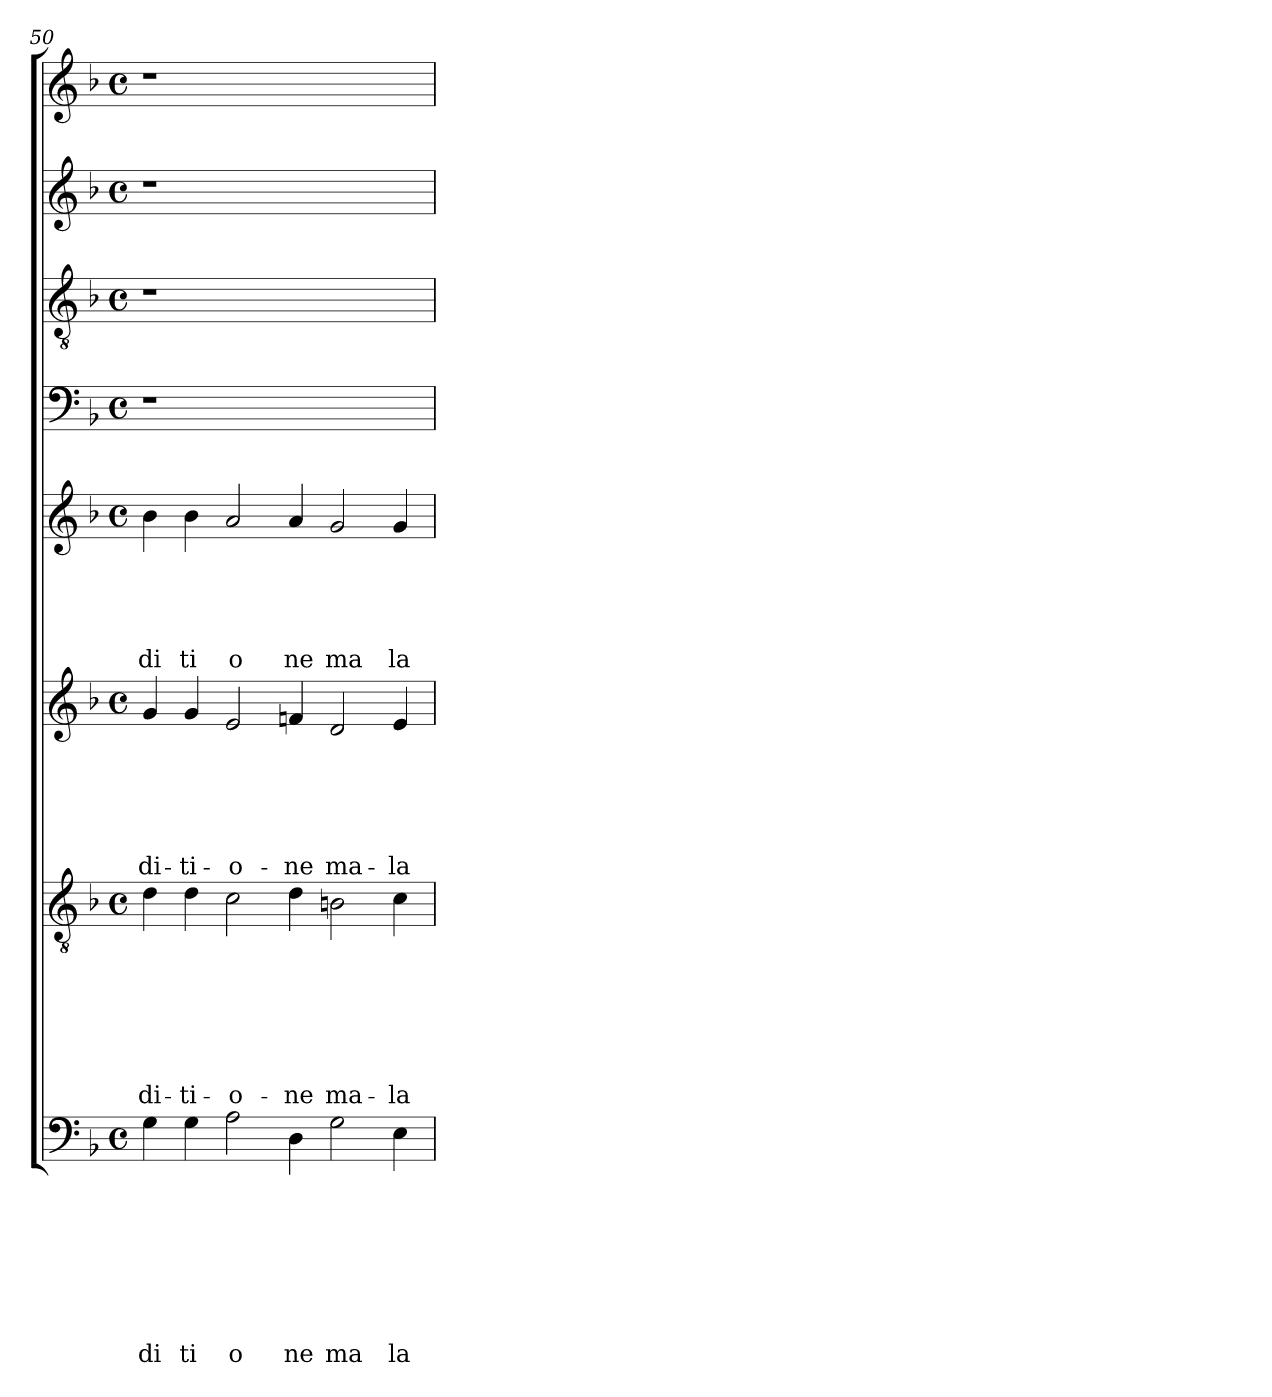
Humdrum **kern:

**kern	**text	**text	**text	**text	**text	**text	**text	**text	**kern	**text	**text	**text	**text	**text	**text	**text	**kern	**text	**text	**text	**text	**text	**text	**kern	**text	**text	**text	**text	**text	**kern	**kern	**kern	**kern
*part8	*part8	*part8	*part8	*part8	*part8	*part8	*part8	*part8	*part7	*part7	*part7	*part7	*part7	*part7	*part7	*part7	*part6	*part6	*part6	*part6	*part6	*part6	*part6	*part5	*part5	*part5	*part5	*part5	*part5	*part4	*part3	*part2	*part1
*staff8	*staff8	*staff8	*staff8	*staff8	*staff8	*staff8	*staff8	*staff8	*staff7	*staff7	*staff7	*staff7	*staff7	*staff7	*staff7	*staff7	*staff6	*staff6	*staff6	*staff6	*staff6	*staff6	*staff6	*staff5	*staff5	*staff5	*staff5	*staff5	*staff5	*staff4	*staff3	*staff2	*staff1
*clefF4	*	*	*	*	*	*	*	*	*clefGv2	*	*	*	*	*	*	*	*clefG2	*	*	*	*	*	*	*clefG2	*	*	*	*	*	*clefF4	*clefGv2	*clefG2	*clefG2
*k[b-]	*	*	*	*	*	*	*	*	*k[b-]	*	*	*	*	*	*	*	*k[b-]	*	*	*	*	*	*	*k[b-]	*	*	*	*	*	*k[b-]	*k[b-]	*k[b-]	*k[b-]
*F:	*	*	*	*	*	*	*	*	*F:	*	*	*	*	*	*	*	*F:	*	*	*	*	*	*	*F:	*	*	*	*	*	*F:	*F:	*F:	*F:
*M4/4	*	*	*	*	*	*	*	*	*M4/4	*	*	*	*	*	*	*	*M4/4	*	*	*	*	*	*	*M4/4	*	*	*	*	*	*M4/4	*M4/4	*M4/4	*M4/4
*met(c)	*	*	*	*	*	*	*	*	*met(c)	*	*	*	*	*	*	*	*met(c)	*	*	*	*	*	*	*met(c)	*	*	*	*	*	*met(c)	*met(c)	*met(c)	*met(c)
=50	=50	=50	=50	=50	=50	=50	=50	=50	=50	=50	=50	=50	=50	=50	=50	=50	=50	=50	=50	=50	=50	=50	=50	=50	=50	=50	=50	=50	=50	=50	=50	=50	=50
!	!	!	!	!	!	!	!	!LO:LY:b	!	!	!	!	!	!	!	!LO:LY:b	!	!	!	!	!	!	!LO:LY:b	!	!	!	!	!	!LO:LY:b	!	!	!	!
4G\	.	.	.	.	.	.	.	di	4d\	.	.	.	.	.	.	-di-	4g/	.	.	.	.	.	-di-	4b-\	.	.	.	.	di	1r	1r	1r	1r
!	!	!	!	!	!	!	!	!LO:LY:b	!	!	!	!	!	!	!	!LO:LY:b	!	!	!	!	!	!	!LO:LY:b	!	!	!	!	!	!LO:LY:b	!	!	!	!
4G\	.	.	.	.	.	.	.	ti	4d\	.	.	.	.	.	.	-ti-	4g/	.	.	.	.	.	-ti-	4b-\	.	.	.	.	ti	.	.	.	.
!	!	!	!	!	!	!	!	!LO:LY:b	!	!	!	!	!	!	!	!LO:LY:b	!	!	!	!	!	!	!LO:LY:b	!	!	!	!	!	!LO:LY:b	!	!	!	!
2A\	.	.	.	.	.	.	.	o	2c\	.	.	.	.	.	.	-o-	2e/	.	.	.	.	.	-o-	2a/	.	.	.	.	o	.	.	.	.
!	!	!	!	!	!	!	!	!LO:LY:b	!	!	!	!	!	!	!	!LO:LY:b	!	!	!	!	!	!	!LO:LY:b	!	!	!	!	!	!LO:LY:b	!	!	!	!
4D\	.	.	.	.	.	.	.	ne	4d\	.	.	.	.	.	.	-ne	4fn/	.	.	.	.	.	-ne	4a/	.	.	.	.	ne	1ryy	1ryy	1ryy	1ryy
!	!	!	!	!	!	!	!	!LO:LY:b	!	!	!	!	!	!	!	!LO:LY:b	!	!	!	!	!	!	!LO:LY:b	!	!	!	!	!	!LO:LY:b	!	!	!	!
2G\	.	.	.	.	.	.	.	ma	2Bn\	.	.	.	.	.	.	ma-	2d/	.	.	.	.	.	ma-	2g/	.	.	.	.	ma	.	.	.	.
!	!	!	!	!	!	!	!	!LO:LY:b	!	!	!	!	!	!	!	!LO:LY:b	!	!	!	!	!	!	!LO:LY:b	!	!	!	!	!	!LO:LY:b	!	!	!	!
4E\	.	.	.	.	.	.	.	la	4c\	.	.	.	.	.	.	-la	4e/	.	.	.	.	.	-la	4g/	.	.	.	.	la	.	.	.	.
=	=	=	=	=	=	=	=	=	=	=	=	=	=	=	=	=	=	=	=	=	=	=	=	=	=	=	=	=	=	=	=	=	=
*-	*-	*-	*-	*-	*-	*-	*-	*-	*-	*-	*-	*-	*-	*-	*-	*-	*-	*-	*-	*-	*-	*-	*-	*-	*-	*-	*-	*-	*-	*-	*-	*-	*-
